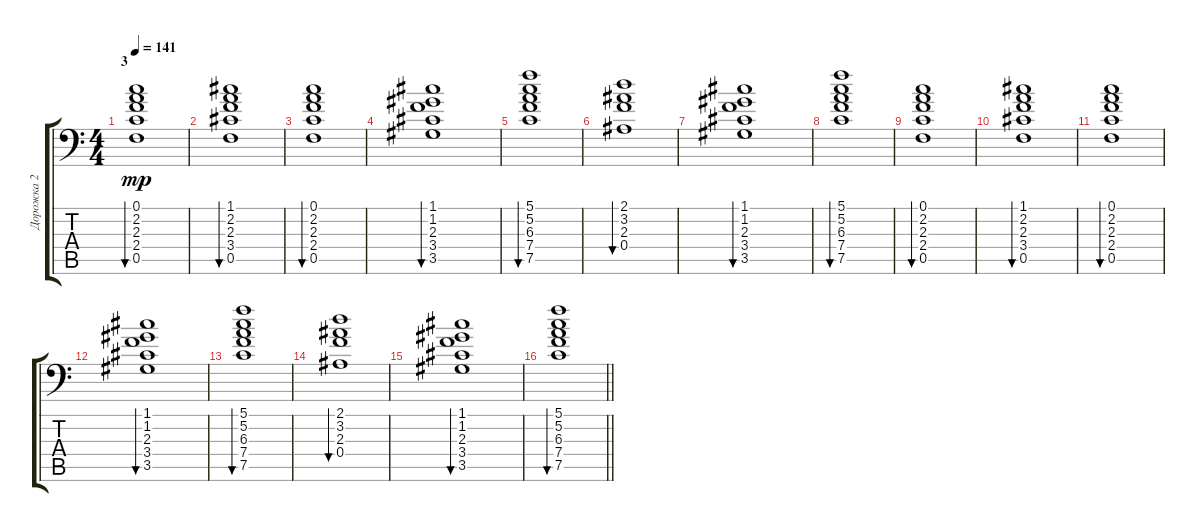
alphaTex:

\track ("Дорожка 2" "Дорожка 2") {instrument overdrivenguitar}
\staff {score tabs}
\tuning (C4 G3 Eb3 Bb2 F2 Bb1) {hide}
\ts (4 4)
\section ("" "3")
\tempo 141
\clef f4
\ks c
(0.1 2.2 2.3 2.4 0.5).1{bu 120 dy mp} |
(1.1 2.2 2.3 3.4 0.5).1{bu 120} |
(0.1 2.2 2.3 2.4 0.5).1{bu 120} |
(1.1 1.2 2.3 3.4 3.5).1{bu 120} |
(5.1 5.2 6.3 7.4 7.5).1{bu 120} |
(2.1 3.2 2.3 0.4).1{bu 120} |
(1.1 1.2 2.3 3.4 3.5).1{bu 120} |
(5.1 5.2 6.3 7.4 7.5).1{bu 120} |
(0.1 2.2 2.3 2.4 0.5).1{bu 120} |
(1.1 2.2 2.3 3.4 0.5).1{bu 120} |
(0.1 2.2 2.3 2.4 0.5).1{bu 120} |
(1.1 1.2 2.3 3.4 3.5).1{bu 120} |
(5.1 5.2 6.3 7.4 7.5).1{bu 120} |
(2.1 3.2 2.3 0.4).1{bu 120} |
(1.1 1.2 2.3 3.4 3.5).1{bu 120} |
\barLineRight lightlight
(5.1 5.2 6.3 7.4 7.5).1{bu 120}
